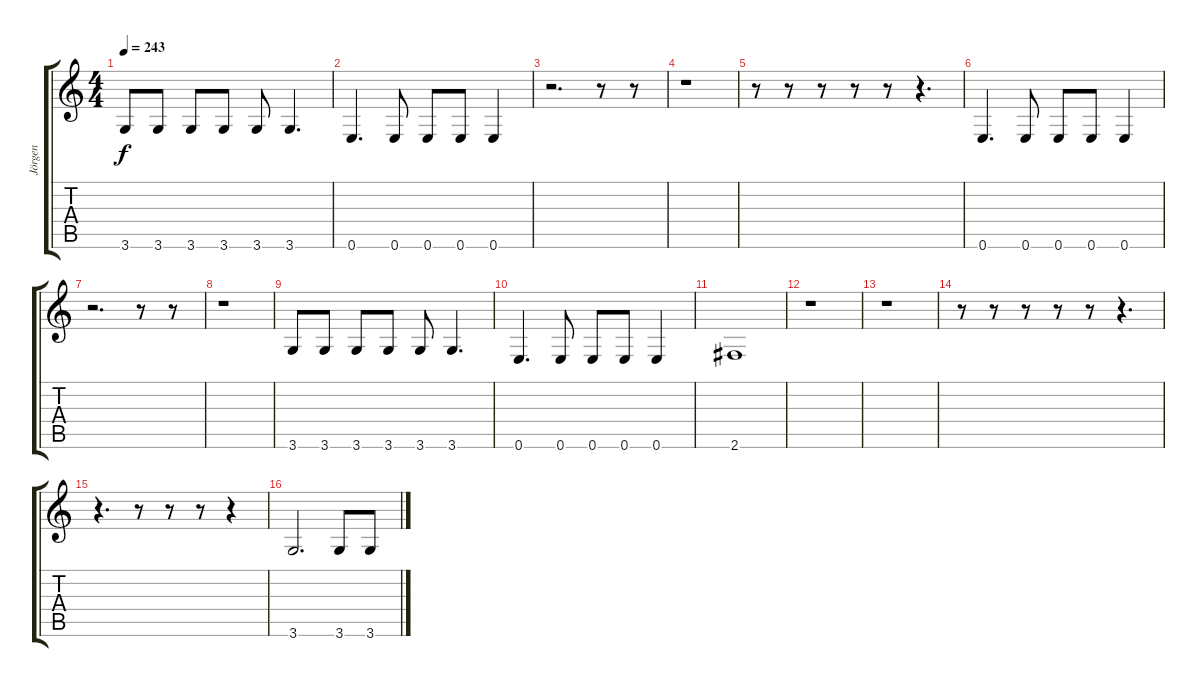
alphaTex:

\track ("Jörgen" "Jörgen") {instrument electricbasspick}
\staff {score tabs}
\tuning (E4 B3 G3 D3 A2 E2) {hide}
\ts (4 4)
\tempo 243
\clef g2
\ks c
3.6.8{dy f} 3.6.8 3.6.8 3.6.8 3.6.8 3.6.4{d} |
0.6.4{d} 0.6.8 0.6.8 0.6.8 0.6.4 |
r.2{d} r.8 r.8 |
r.1 |
r.8 r.8 r.8 r.8 r.8 r.4{d} |
0.6.4{d} 0.6.8 0.6.8 0.6.8 0.6.4 |
r.2{d} r.8 r.8 |
r.1 |
3.6.8 3.6.8 3.6.8 3.6.8 3.6.8 3.6.4{d} |
0.6.4{d} 0.6.8 0.6.8 0.6.8 0.6.4 |
2.6.1 |
r.1 |
r.1 |
r.8 r.8 r.8 r.8 r.8 r.4{d} |
r.4{d} r.8 r.8 r.8 r.4 |
3.6.2{d} 3.6.8 3.6.8
